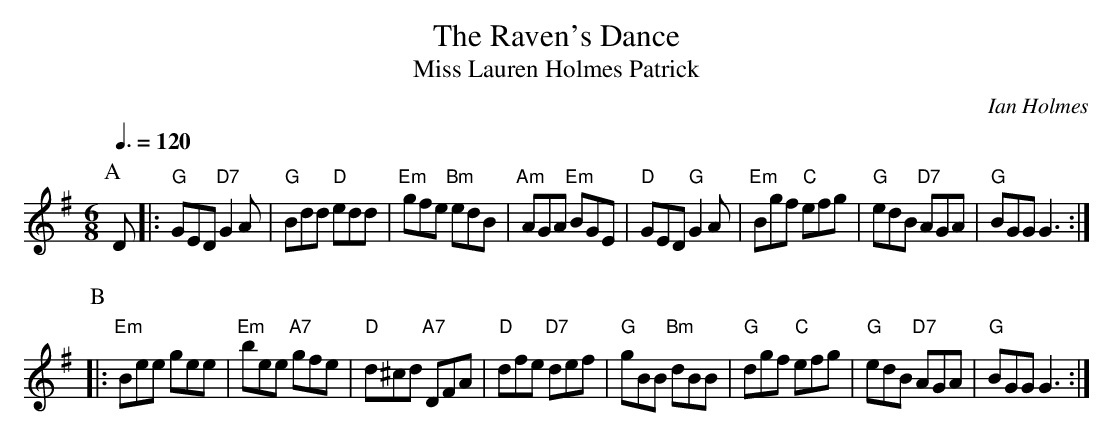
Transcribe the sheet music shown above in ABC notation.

X:1
T:The Raven's Dance
T:Miss Lauren Holmes Patrick
C:Ian Holmes
Q:3/8=120
M:6/8
L:1/8
K:G
P:A
D |: "G"GED "D7"G2A | "G"Bdd "D"edd | "Em"gfe "Bm"edB | "Am"AGA "Em"BGE |\
"D"GED "G"G2A | "Em"Bgf "C"efg | "G"edB "D7"AGA | "G"BGG G3 :|
P:B
|: "Em"Bee gee | "Em"bee "A7"gfe | "D"d^cd "A7"DFA | "D"dfe "D7"def |\
"G"gBB "Bm"dBB | "G"dgf "C"efg | "G"edB "D7"AGA | "G"BGG G3 :|
